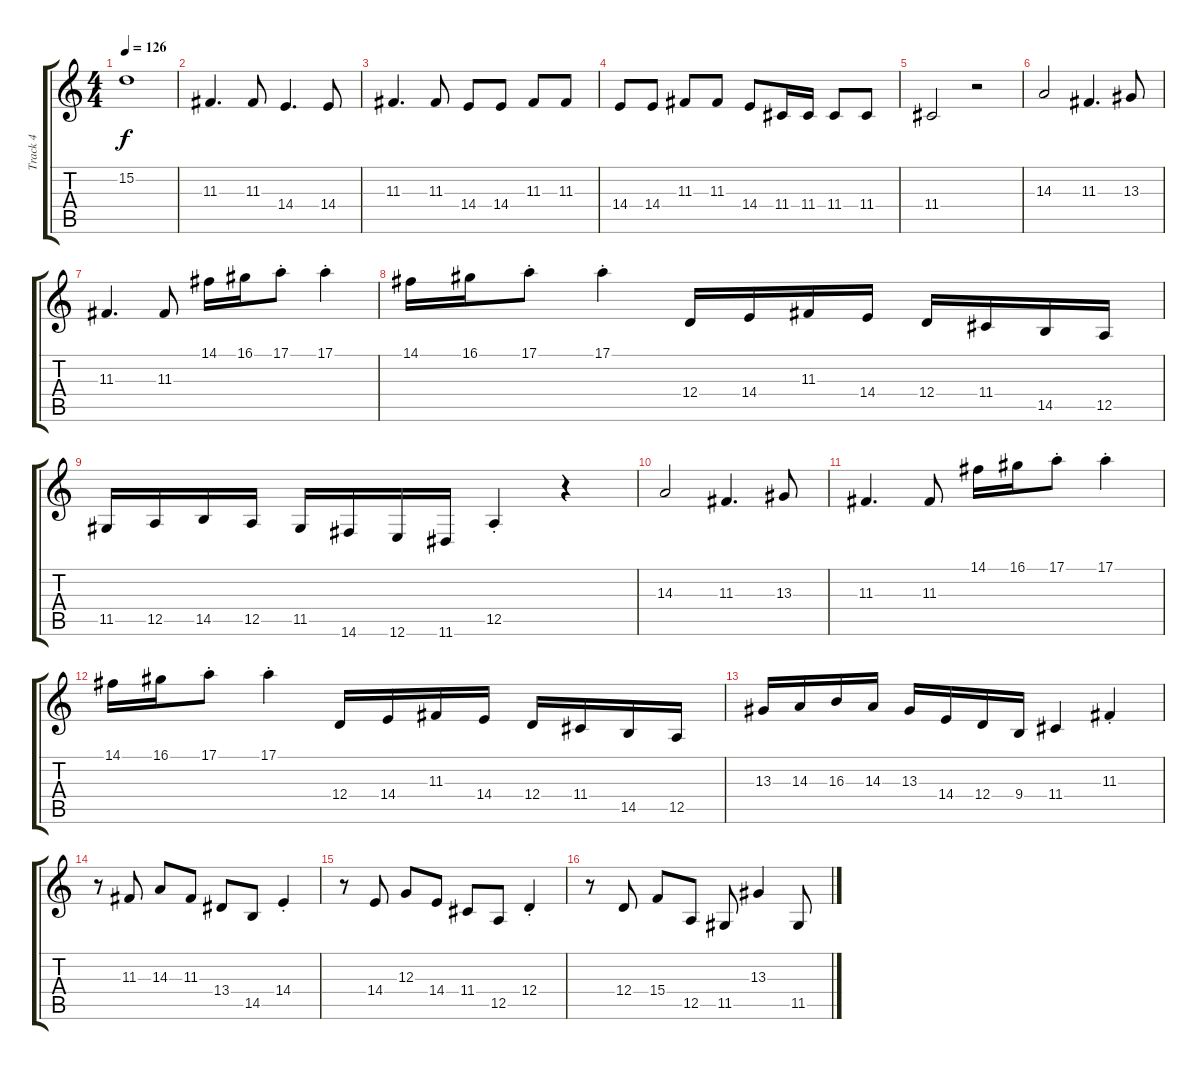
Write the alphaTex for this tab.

\track ("Track 4" "Track 4") {instrument violin}
\staff {score tabs}
\tuning (E4 B3 G3 D3 A2 E2) {hide}
\ts (4 4)
\tempo 126
\clef g2
\ks c
15.2{t}.1{dy f} |
11.3.4{d} 11.3.8 14.4.4{d} 14.4.8 |
11.3.4{d} 11.3.8 14.4.8 14.4.8 11.3.8 11.3.8 |
14.4.8 14.4.8 11.3.8 11.3.8 14.4.8 11.4.16 11.4.16 11.4.8 11.4.8 |
11.4.2 r.2 |
14.3.2 11.3.4{d} 13.3.8 |
11.3.4{d} 11.3.8 14.1.16 16.1.16 17.1{st}.8 17.1{st}.4 |
14.1.16 16.1.16 17.1{st}.8 17.1{st}.4 12.4.16 14.4.16 11.3.16 14.4.16 12.4.16 11.4.16 14.5.16 12.5.16 |
11.5.16 12.5.16 14.5.16 12.5.16 11.5.16 14.6.16 12.6.16 11.6.16 12.5{st}.4 r.4 |
14.3.2 11.3.4{d} 13.3.8 |
11.3.4{d} 11.3.8 14.1.16 16.1.16 17.1{st}.8 17.1{st}.4 |
14.1.16 16.1.16 17.1{st}.8 17.1{st}.4 12.4.16 14.4.16 11.3.16 14.4.16 12.4.16 11.4.16 14.5.16 12.5.16 |
13.3.16 14.3.16 16.3.16 14.3.16 13.3.16 14.4.16 12.4.16 9.4.16 11.4.4 11.3{st}.4 |
r.8 11.3.8 14.3.8 11.3.8 13.4.8 14.5.8 14.4{st}.4 |
r.8 14.4.8 12.3.8 14.4.8 11.4.8 12.5.8 12.4{st}.4 |
r.8 12.4.8 15.4.8 12.5.8 11.5.8 13.3.4 11.5.8
